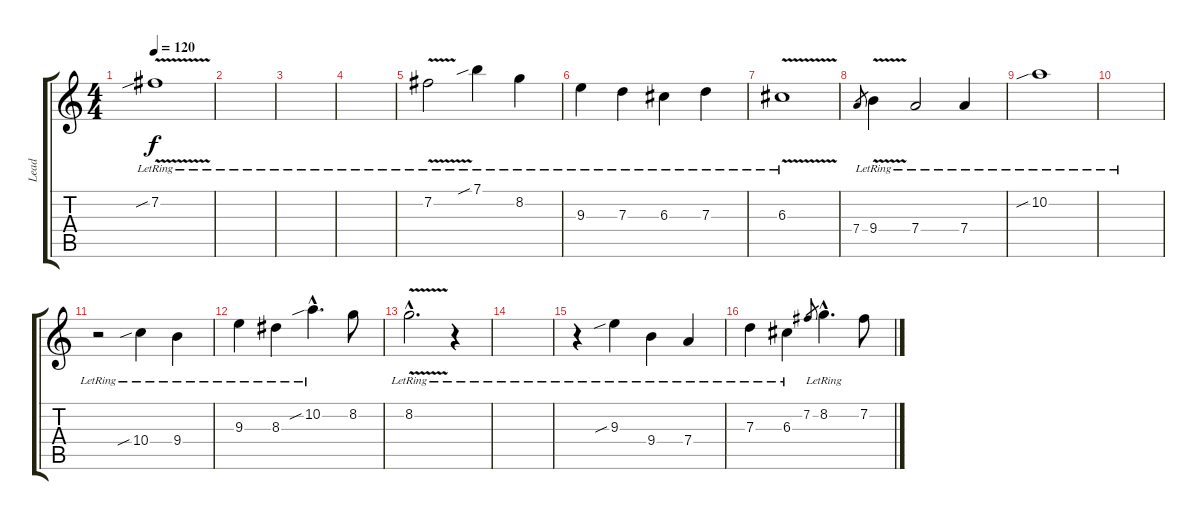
\track ("Lead" "Lead") {instrument acousticguitarnylon}
\staff {score tabs}
\tuning (E4 B3 G3 D3 A2 E2) {hide}
\ts (4 4)
\tempo 120
\clef g2
\ks c
7.2{v sib lr}.1{dy f instrument acousticguitarnylon} |
|
|
|
7.2{v lr}.2 7.1{sib lr}.4 8.2{lr}.4 |
9.3{lr}.4 7.3{lr}.4 6.3{lr}.4 7.3{lr}.4 |
6.3{v lr}.1 |
7.4.8{gr} 9.4{v lr}.4 7.4{lr}.2 7.4{lr}.4 |
10.2{sib lr}.1 |
|
r.2 10.4{sib lr}.4 9.4{lr}.4 |
9.3{lr}.4 8.3{lr}.4 10.2{sib hac lr}.4{d} 8.2.8 |
8.2{v hac lr}.2{d} r.4 |
|
r.4 9.3{sib lr}.4 9.4{lr}.4 7.4{lr}.4 |
7.3{lr}.4 6.3{lr}.4 7.2.8{gr} 8.2{hac lr}.4{d} 7.2{h}.8
